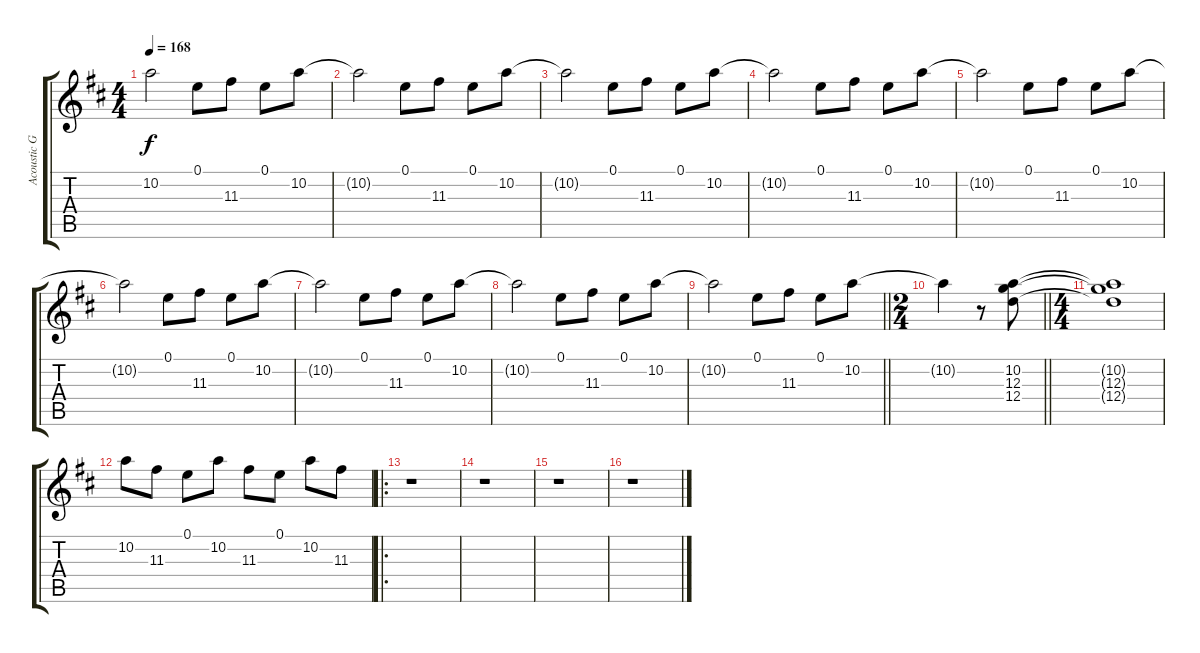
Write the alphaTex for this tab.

\track ("Acoustic Guitar" "Acoustic G") {instrument distortionguitar}
\staff {score tabs}
\tuning (E4 B3 G3 D3 A2 E2) {hide}
\ts (4 4)
\tempo 168
\clef g2
\ks d
10.2{t}.2{dy f} 0.1.8 11.3.8 0.1.8 10.2.8 |
10.2{t}.2 0.1.8 11.3.8 0.1.8 10.2.8 |
10.2{t}.2 0.1.8 11.3.8 0.1.8 10.2.8 |
10.2{t}.2 0.1.8 11.3.8 0.1.8 10.2.8 |
10.2{t}.2 0.1.8 11.3.8 0.1.8 10.2.8 |
10.2{t}.2 0.1.8 11.3.8 0.1.8 10.2.8 |
10.2{t}.2 0.1.8 11.3.8 0.1.8 10.2.8 |
10.2{t}.2 0.1.8 11.3.8 0.1.8 10.2.8 |
\barLineRight lightlight
10.2{t}.2 0.1.8 11.3.8 0.1.8 10.2.8 |
\ts (2 4)
\barLineRight lightlight
10.2{t}.4 r.8 (10.2 12.3 12.4).8 |
\ts (4 4)
(10.2{t} 12.3{t} 12.4{t}).1 |
10.2.8 11.3.8 0.1.8 10.2.8 11.3.8 0.1.8 10.2.8 11.3.8 |
\ro
r.1 |
r.1 |
r.1 |
r.1
